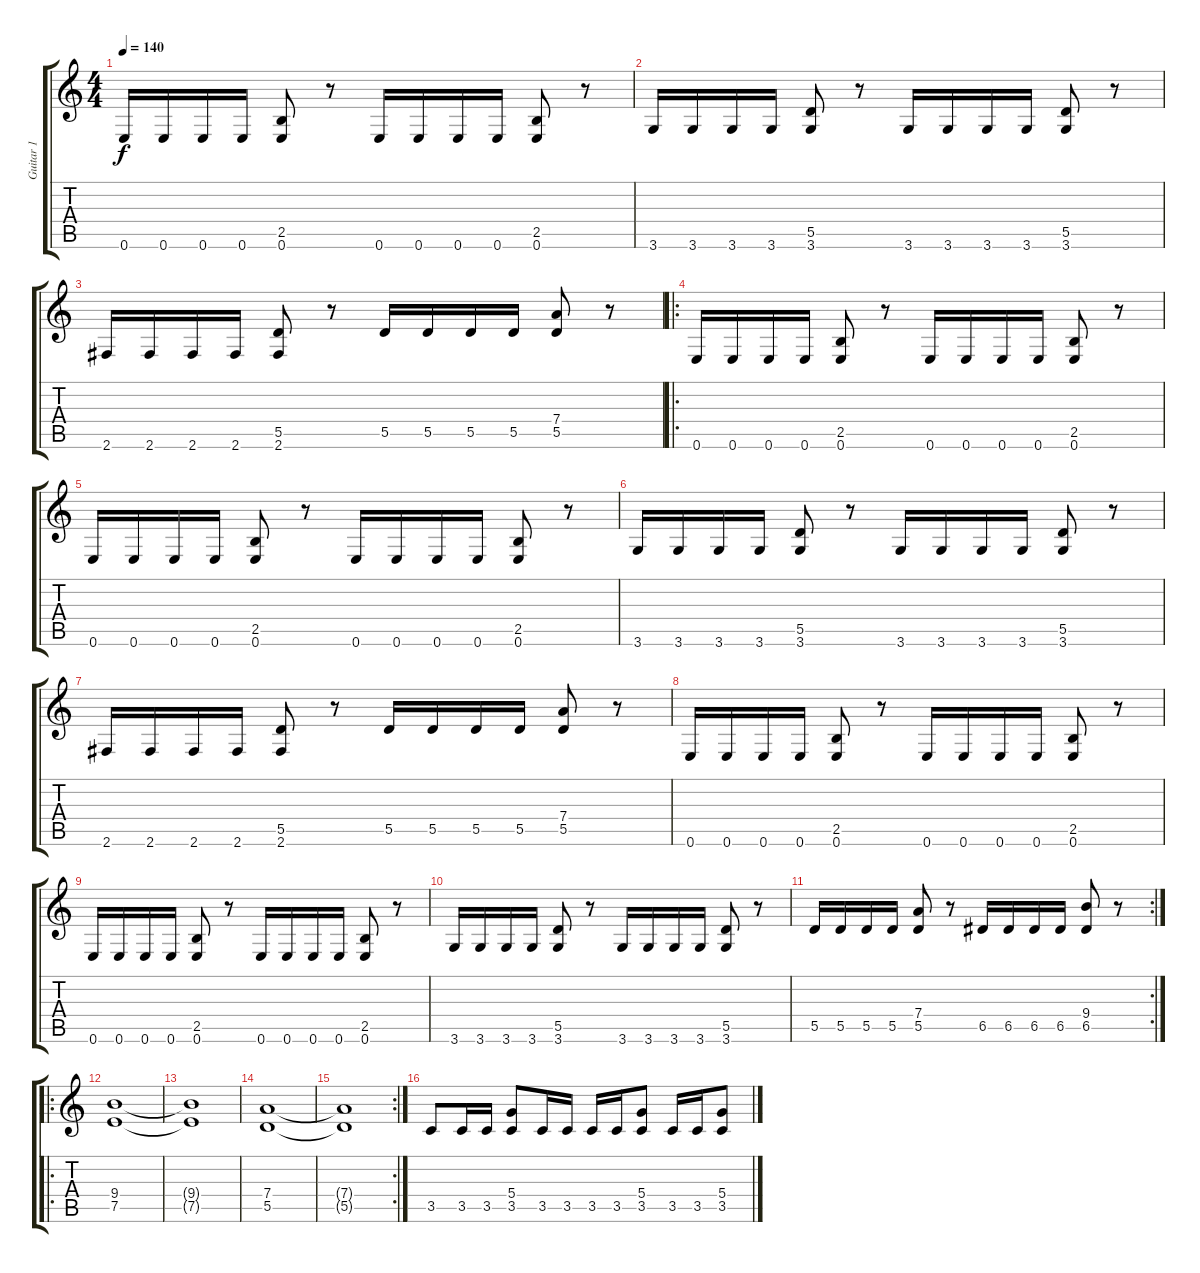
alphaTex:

\track ("Guitar 1" "Guitar 1") {instrument distortionguitar}
\staff {score tabs}
\tuning (E4 B3 G3 D3 A2 E2) {hide}
\ts (4 4)
\tempo 140
\clef g2
\ks c
0.6.16{dy f} 0.6.16 0.6.16 0.6.16 (2.5 0.6).8 r.8 0.6.16 0.6.16 0.6.16 0.6.16 (2.5 0.6).8 r.8 |
3.6.16 3.6.16 3.6.16 3.6.16 (5.5 3.6).8 r.8 3.6.16 3.6.16 3.6.16 3.6.16 (5.5 3.6).8 r.8 |
2.6.16 2.6.16 2.6.16 2.6.16 (5.5 2.6).8 r.8 5.5.16 5.5.16 5.5.16 5.5.16 (7.4 5.5).8 r.8 |
\ro
0.6.16 0.6.16 0.6.16 0.6.16 (2.5 0.6).8 r.8 0.6.16 0.6.16 0.6.16 0.6.16 (2.5 0.6).8 r.8 |
0.6.16 0.6.16 0.6.16 0.6.16 (2.5 0.6).8 r.8 0.6.16 0.6.16 0.6.16 0.6.16 (2.5 0.6).8 r.8 |
3.6.16 3.6.16 3.6.16 3.6.16 (5.5 3.6).8 r.8 3.6.16 3.6.16 3.6.16 3.6.16 (5.5 3.6).8 r.8 |
2.6.16 2.6.16 2.6.16 2.6.16 (5.5 2.6).8 r.8 5.5.16 5.5.16 5.5.16 5.5.16 (7.4 5.5).8 r.8 |
0.6.16 0.6.16 0.6.16 0.6.16 (2.5 0.6).8 r.8 0.6.16 0.6.16 0.6.16 0.6.16 (2.5 0.6).8 r.8 |
0.6.16 0.6.16 0.6.16 0.6.16 (2.5 0.6).8 r.8 0.6.16 0.6.16 0.6.16 0.6.16 (2.5 0.6).8 r.8 |
3.6.16 3.6.16 3.6.16 3.6.16 (5.5 3.6).8 r.8 3.6.16 3.6.16 3.6.16 3.6.16 (5.5 3.6).8 r.8 |
\rc 2
5.5.16 5.5.16 5.5.16 5.5.16 (7.4 5.5).8 r.8 6.5.16 6.5.16 6.5.16 6.5.16 (9.4 6.5).8 r.8 |
\ro
(9.4 7.5).1 |
(9.4{t} 7.5{t}).1 |
(7.4 5.5).1 |
\rc 2
(7.4{t} 5.5{t}).1 |
3.5.8 3.5.16 3.5.16 (5.4 3.5).8 3.5.16 3.5.16 3.5.16 3.5.16 (5.4 3.5).8 3.5.16 3.5.16 (5.4 3.5).8
